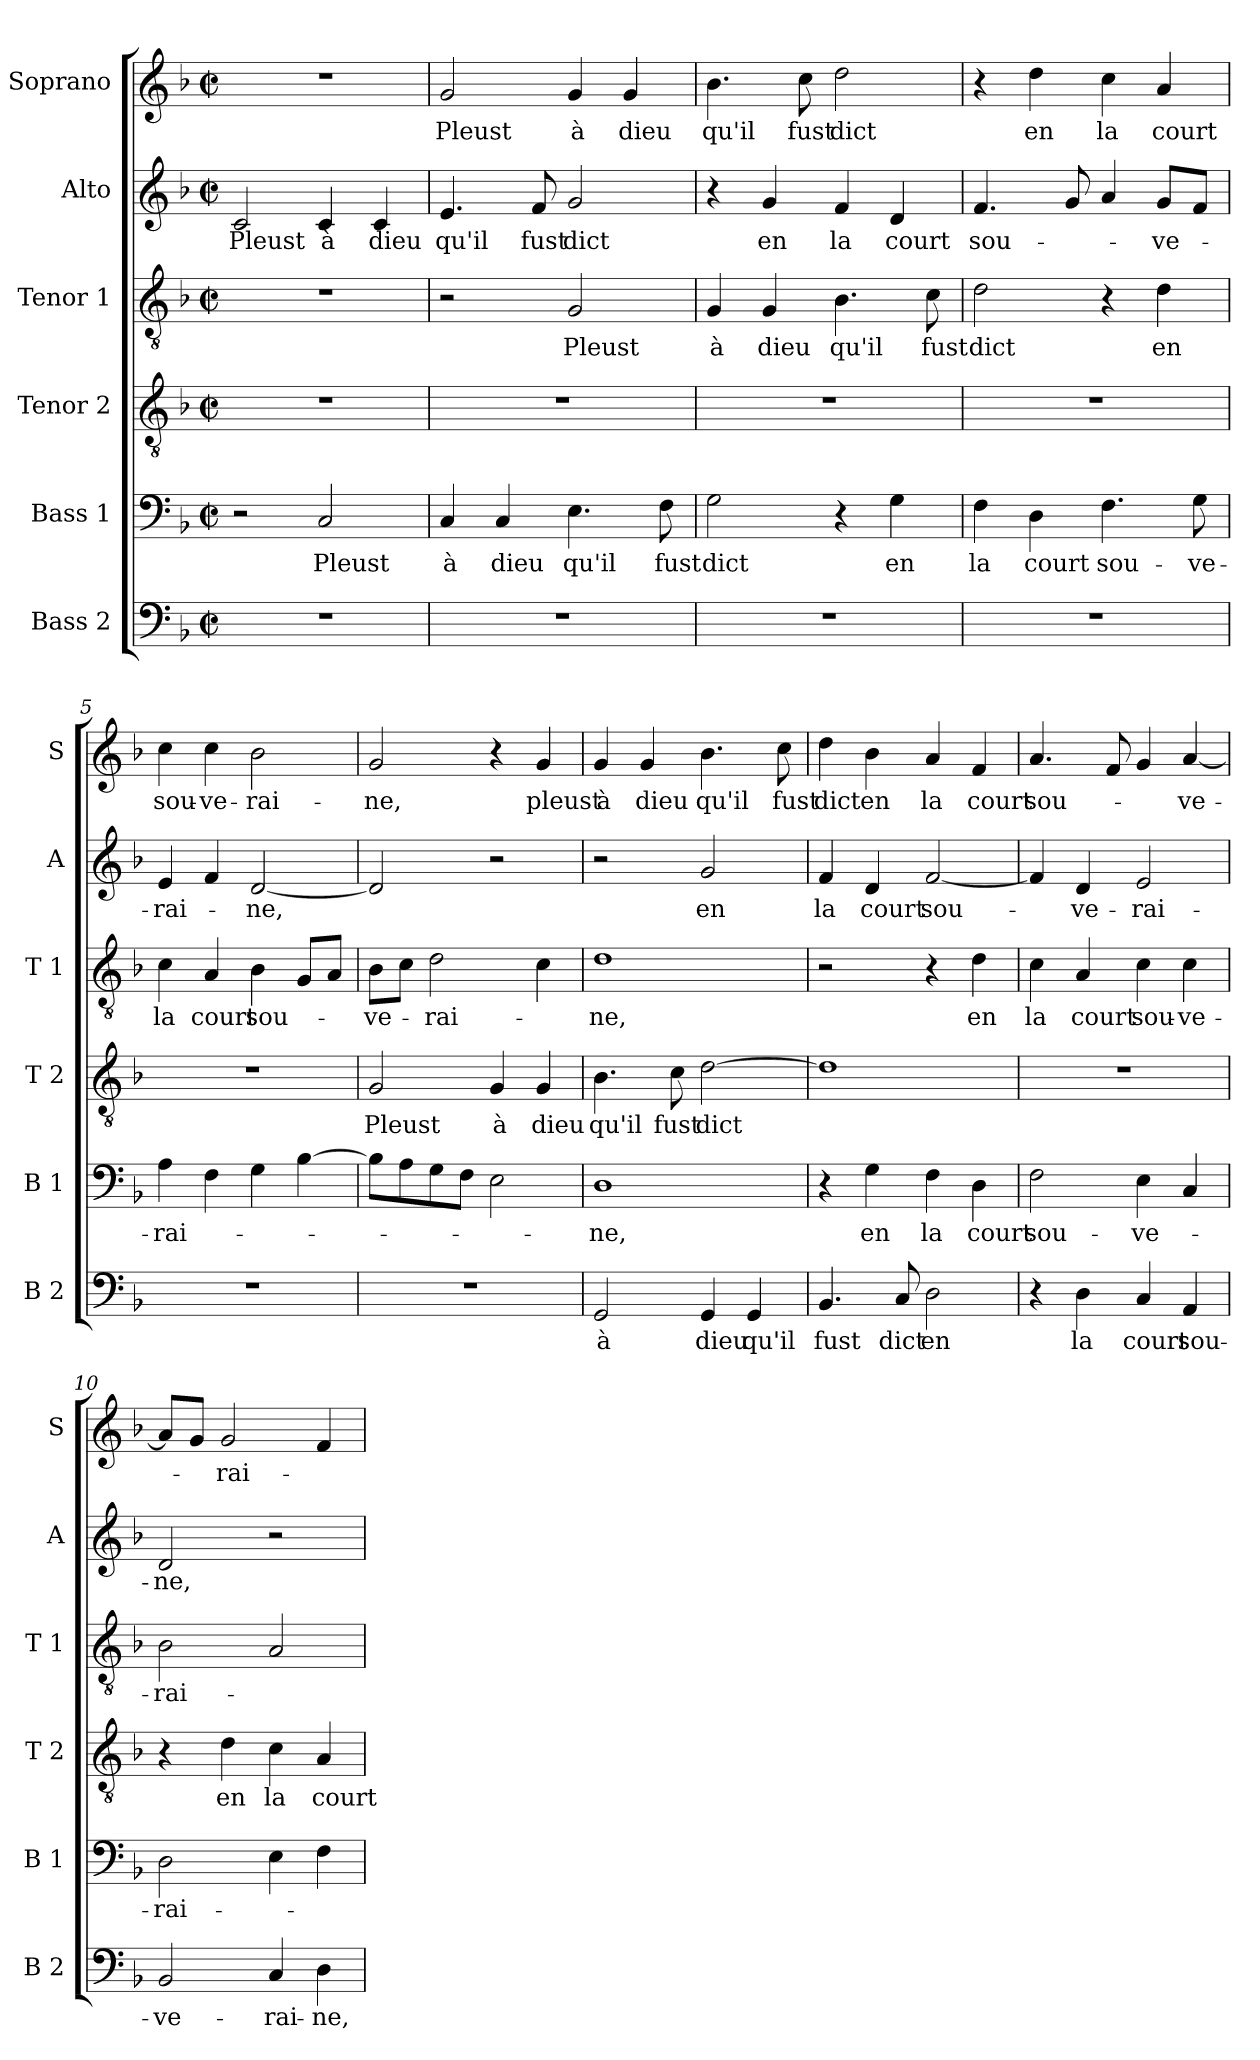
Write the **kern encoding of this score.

**kern	**text	**kern	**text	**kern	**text	**kern	**text	**kern	**text	**kern	**text
*part6	*part6	*part5	*part5	*part4	*part4	*part3	*part3	*part2	*part2	*part1	*part1
*staff6	*staff6	*staff5	*staff5	*staff4	*staff4	*staff3	*staff3	*staff2	*staff2	*staff1	*staff1
*I"Bass 2	*	*I"Bass 1	*	*I"Tenor 2	*	*I"Tenor 1	*	*I"Alto	*	*I"Soprano	*
*I'B 2	*	*I'B 1	*	*I'T 2	*	*I'T 1	*	*I'A	*	*I'S	*
*clefF4	*	*clefF4	*	*clefGv2	*	*clefGv2	*	*clefG2	*	*clefG2	*
*k[b-]	*	*k[b-]	*	*k[b-]	*	*k[b-]	*	*k[b-]	*	*k[b-]	*
*F:	*	*F:	*	*F:	*	*F:	*	*F:	*	*F:	*
*M2/2	*	*M2/2	*	*M2/2	*	*M2/2	*	*M2/2	*	*M2/2	*
*met(c|)	*	*met(c|)	*	*met(c|)	*	*met(c|)	*	*met(c|)	*	*met(c|)	*
=1	=1	=1	=1	=1	=1	=1	=1	=1	=1	=1	=1
1r	.	2r	.	1r	.	1r	.	2c/	Pleust	1r	.
.	.	2C/	Pleust	.	.	.	.	4c/	à	.	.
.	.	.	.	.	.	.	.	4c/	dieu	.	.
=2	=2	=2	=2	=2	=2	=2	=2	=2	=2	=2	=2
1r	.	4C/	à	1r	.	2r	.	4.e/	qu'il	2g/	Pleust
.	.	4C/	dieu	.	.	.	.	.	.	.	.
.	.	.	.	.	.	.	.	8f/	fust	.	.
.	.	4.E\	qu'il	.	.	2G/	Pleust	2g/	dict	4g/	à
.	.	.	.	.	.	.	.	.	.	4g/	dieu
.	.	8F\	fust	.	.	.	.	.	.	.	.
=3	=3	=3	=3	=3	=3	=3	=3	=3	=3	=3	=3
1r	.	2G\	dict	1r	.	4G/	à	4r	.	4.b-\	qu'il
.	.	.	.	.	.	4G/	dieu	4g/	en	.	.
.	.	.	.	.	.	.	.	.	.	8cc\	fust
.	.	4r	.	.	.	4.B-\	qu'il	4f/	la	2dd\	dict
.	.	4G\	en	.	.	.	.	4d/	court	.	.
.	.	.	.	.	.	8c\	fust	.	.	.	.
=4	=4	=4	=4	=4	=4	=4	=4	=4	=4	=4	=4
1r	.	4F\	la	1r	.	2d\	dict	4.f/	sou-	4r	.
.	.	4D\	court	.	.	.	.	.	.	4dd\	en
.	.	.	.	.	.	.	.	8g/	.	.	.
.	.	4.F\	sou-	.	.	4r	.	4a/	.	4cc\	la
.	.	.	.	.	.	4d\	en	8g/L	-ve-	4a/	court
.	.	8G\	-ve-	.	.	.	.	8f/J	.	.	.
=5	=5	=5	=5	=5	=5	=5	=5	=5	=5	=5	=5
1r	.	4A\	-rai-	1r	.	4c\	la	4e/	-rai-	4cc\	sou-
.	.	4F\	.	.	.	4A/	court	4f/	.	4cc\	-ve-
.	.	4G\	.	.	.	4B-\	sou-	[2d/	-ne,	2b-\	-rai-
.	.	[4B-\	.	.	.	8G/L	.	.	.	.	.
.	.	.	.	.	.	8A/J	.	.	.	.	.
!!LO:LB:g=z
=6	=6	=6	=6	=6	=6	=6	=6	=6	=6	=6	=6
1r	.	8B-\L]	.	2G/	Pleust	8B-\L	-ve-	2d/]	.	2g/	-ne,
.	.	8A\	.	.	.	8c\J	.	.	.	.	.
.	.	8G\	.	.	.	2d\	-rai-	.	.	.	.
.	.	8F\J	.	.	.	.	.	.	.	.	.
.	.	2E\	.	4G/	à	.	.	2r	.	4r	.
.	.	.	.	4G/	dieu	4c\	.	.	.	4g/	pleust
=7	=7	=7	=7	=7	=7	=7	=7	=7	=7	=7	=7
2GG/	à	1D	-ne,	4.B-\	qu'il	1d	-ne,	2r	.	4g/	à
.	.	.	.	.	.	.	.	.	.	4g/	dieu
.	.	.	.	8c\	fust	.	.	.	.	.	.
4GG/	dieu	.	.	[2d\	dict	.	.	2g/	en	4.b-\	qu'il
4GG/	qu'il	.	.	.	.	.	.	.	.	.	.
.	.	.	.	.	.	.	.	.	.	8cc\	fust
=8	=8	=8	=8	=8	=8	=8	=8	=8	=8	=8	=8
4.BB-/	fust	4r	.	1d]	.	2r	.	4f/	la	4dd\	dict
.	.	4G\	en	.	.	.	.	4d/	court	4b-\	en
8C/	dict	.	.	.	.	.	.	.	.	.	.
2D\	en	4F\	la	.	.	4r	.	[2f/	sou-	4a/	la
.	.	4D\	court	.	.	4d\	en	.	.	4f/	court
=9	=9	=9	=9	=9	=9	=9	=9	=9	=9	=9	=9
4r	.	2F\	sou-	1r	.	4c\	la	4f/]	.	4.a/	sou-
4D\	la	.	.	.	.	4A/	court	4d/	-ve-	.	.
.	.	.	.	.	.	.	.	.	.	8f/	.
4C/	court	4E\	-ve-	.	.	4c\	sou-	2e/	-rai-	4g/	.
4AA/	sou-	4C/	.	.	.	4c\	-ve-	.	.	[4a/	-ve-
=10	=10	=10	=10	=10	=10	=10	=10	=10	=10	=10	=10
2BB-/	-ve-	2D\	-rai-	4r	.	2B-\	-rai-	2d/	-ne,	8a/L]	.
.	.	.	.	.	.	.	.	.	.	8g/J	.
.	.	.	.	4d\	en	.	.	.	.	2g/	-rai-
4C/	-rai-	4E\	.	4c\	la	2A/	.	2r	.	.	.
4D\	-ne,	4F\	.	4A/	court	.	.	.	.	4f/	.
=	=	=	=	=	=	=	=	=	=	=	=
*-	*-	*-	*-	*-	*-	*-	*-	*-	*-	*-	*-
